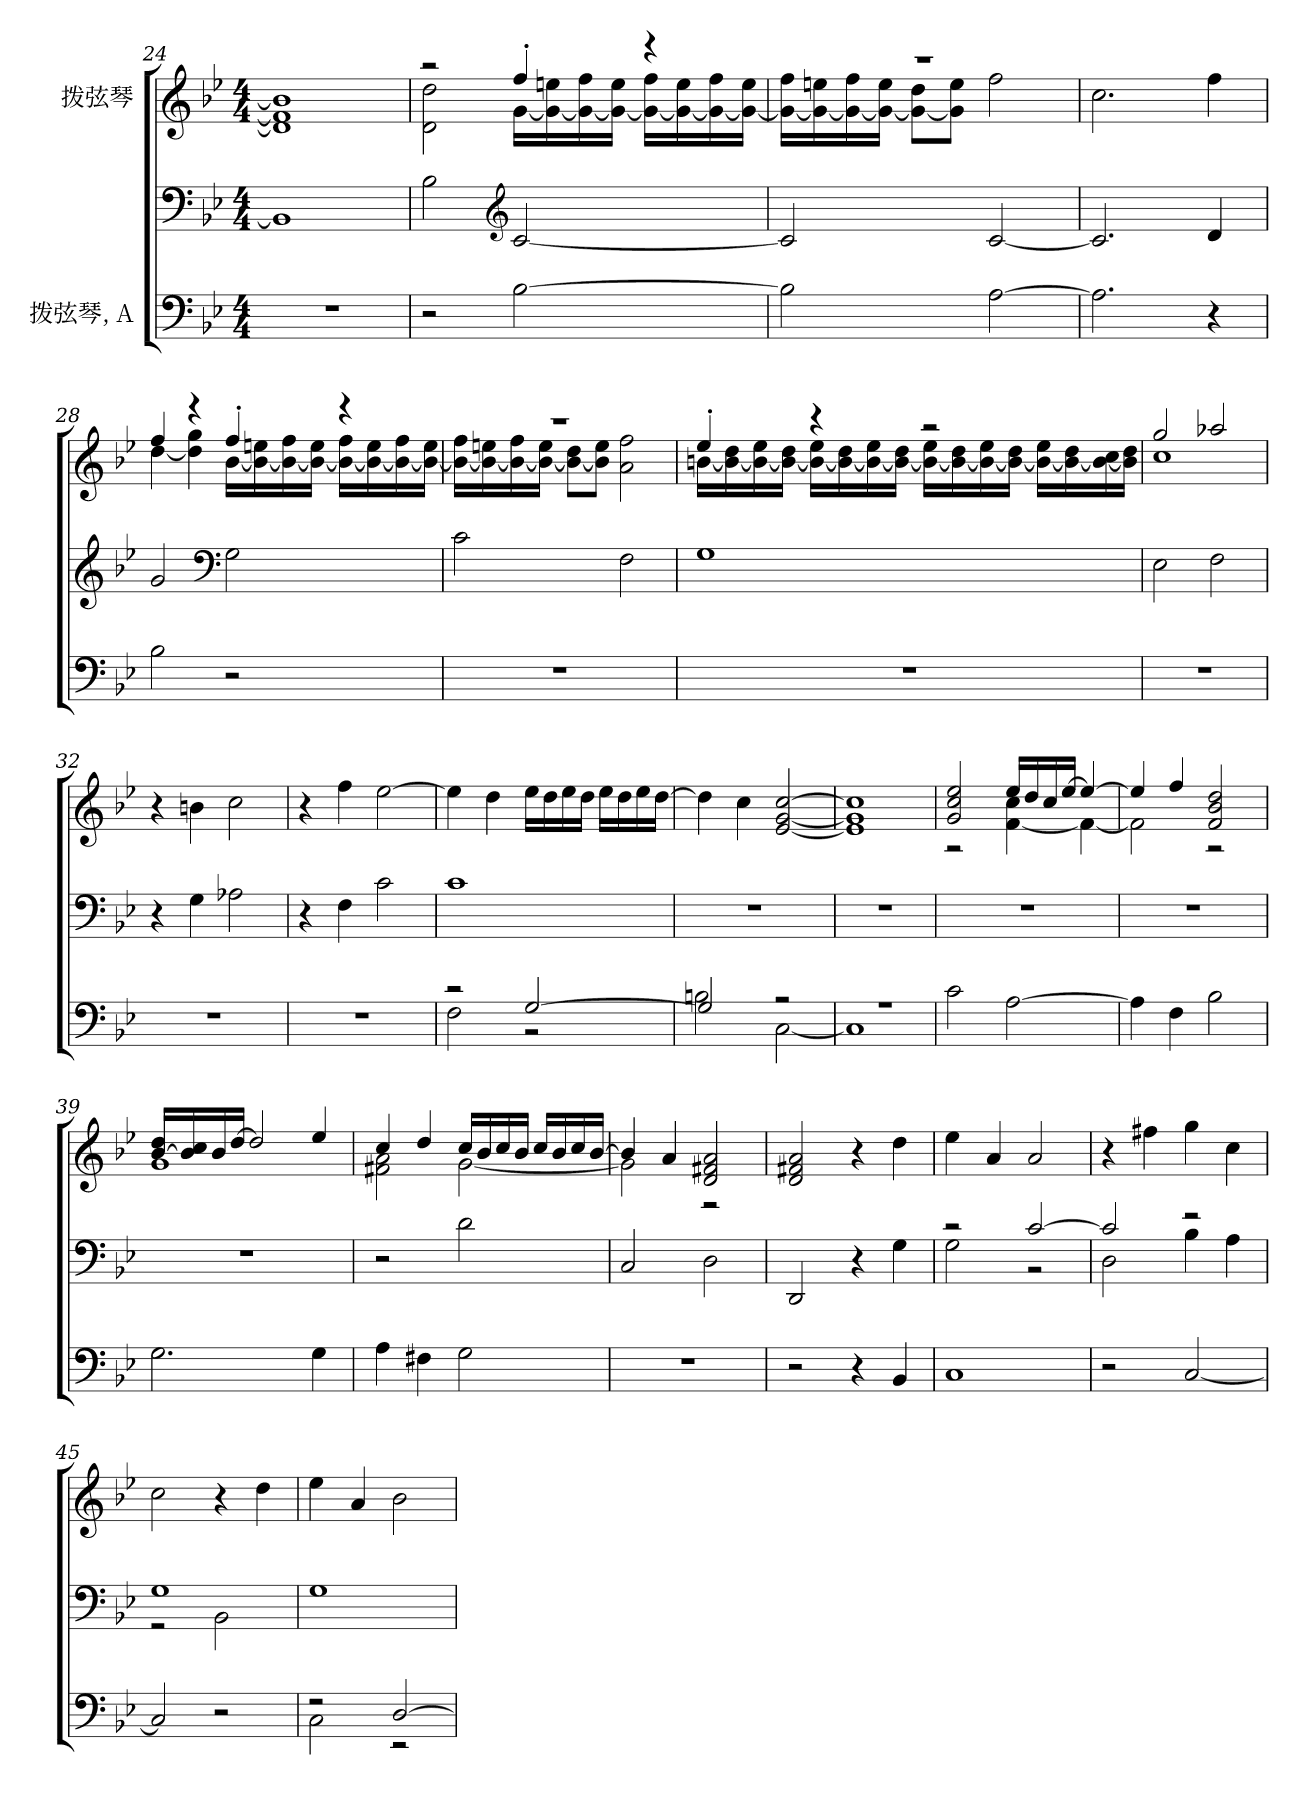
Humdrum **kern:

**kern	**kern	**kern
*part2	*part2	*part1
*staff3	*staff2	*staff1
*I"拨弦琴, A	*	*I"拨弦琴
*clefF4	*clefF4	*clefG2
*k[b-e-]	*k[b-e-]	*k[b-e-]
*M4/4	*M4/4	*M4/4
=24	=24	=24
1r	1BB-]	1d] 1f] 1b-]
!!LO:PB:g=z
=25	=25	=25
*	*	*^
2r	2B-\	2r	2d\ 2dd\
*	*clefG2	*	*
[2B-\	[2c/	4ff'/	[16g\LL
.	.	.	16g\_ 16een\
.	.	.	16g\_ 16ff\
.	.	.	16g\_ 16ee\JJ
.	.	4r	16g\_ 16ff\LL
.	.	.	16g\_ 16ee\
.	.	.	16g\_ 16ff\
.	.	.	16g\_ 16ee\JJ
=26	=26	=26	=26
2B-\]	2c/]	1r	16g\_ 16ff\LL
.	.	.	16g\_ 16een\
.	.	.	16g\_ 16ff\
.	.	.	16g\_ 16ee\JJ
.	.	.	8g\_ 8dd\L
.	.	.	8g\] 8ee\J
[2A\	[2c/	.	2ff\
*	*	*v	*v
=27	=27	=27
2.A\]	2.c/]	2.cc\
4r	4d/	4ff\
!!LO:LB:g=z
=28	=28	=28
*	*	*^
2B-\	2g/	4ff/	[4dd\
.	.	4r	4dd\] 4gg\
*	*clefF4	*	*
2r	2G\	4ff'/	[16b-\LL
.	.	.	16b-\_ 16een\
.	.	.	16b-\_ 16ff\
.	.	.	16b-\_ 16ee\JJ
.	.	4r	16b-\_ 16ff\LL
.	.	.	16b-\_ 16ee\
.	.	.	16b-\_ 16ff\
.	.	.	16b-\_ 16ee\JJ
=29	=29	=29	=29
1r	2c\	1r	16b-\_ 16ff\LL
.	.	.	16b-\_ 16een\
.	.	.	16b-\_ 16ff\
.	.	.	16b-\_ 16ee\JJ
.	.	.	8b-\_ 8dd\L
.	.	.	8b-\] 8ee\J
.	2F\	.	2a\ 2ff\
!!LO:LB:g=z	!!
=30	=30	=30	=30
1r	1G	4ee-'/	[16bn\LL
.	.	.	16b\_ 16dd\
.	.	.	16b\_ 16ee-\
.	.	.	16b\_ 16dd\JJ
.	.	4r	16b\_ 16ee-\LL
.	.	.	16b\_ 16dd\
.	.	.	16b\_ 16ee-\
.	.	.	16b\_ 16dd\JJ
.	.	2r	16b\_ 16ee-\LL
.	.	.	16b\_ 16dd\
.	.	.	16b\_ 16ee-\
.	.	.	16b\_ 16dd\JJ
.	.	.	16b\_ 16ee-\LL
.	.	.	16b\_ 16dd\
.	.	.	16b\_ 16cc\
.	.	.	16b\] 16dd\JJ
=31	=31	=31	=31
1r	2E-\	2gg/	1cc
.	2F\	2aa-X/	.
*	*	*v	*v
=32	=32	=32
1r	4r	4r
.	4G\	4bn\
.	2A-X\	2cc\
=33	=33	=33
1r	4r	4r
.	4F\	4ff\
.	2c\	[2ee-\
!!LO:LB:g=z
=34	=34	=34
*^	*	*
2r	2F\	1c	4ee-\]
.	.	.	4dd\
[2G/	2r	.	16ee-\LL
.	.	.	16dd\
.	.	.	16ee-\
.	.	.	16dd\JJ
.	.	.	16ee-\LL
.	.	.	16dd\
.	.	.	16ee-\
.	.	.	[16dd\JJ
=35	=35	=35	=35
2G/]	2Bn\	1r	4dd\]
.	.	.	4cc\
2r	[2C\	.	[2e-/ [2g/ [2cc/
=36	=36	=36	=36
1r	1C]	1r	1e-] 1g] 1cc]
*v	*v	*	*
=37	=37	=37
*	*	*^
2c\	1r	2g/ 2cc/ 2ee-/	2r
[2A\	.	16ee-/LL	[4f\ 4cc\
.	.	16dd/	.
.	.	16cc/	.
.	.	[16ee-/JJ	.
.	.	4ee-/_	4f\_
=38	=38	=38	=38
4A\]	1r	4ee-/]	2f\]
4F\	.	4ff/	.
2B-\	.	2f/ 2b-/ 2dd/	2r
=39	=39	=39	=39
2.G\	1r	[16b-/ 16dd/LL	1g
.	.	16b-/] 16cc/	.
.	.	16b-/	.
.	.	[16dd/JJ	.
.	.	2dd/]	.
4G\	.	4ee-/	.
!!LO:PB:g=z	!!
=40	=40	=40	=40
4A\	2r	4cc/	2f#X\ 2a\
4F#X\	.	4dd/	.
2G\	2d\	16cc/LL	[2g\
.	.	16b-/	.
.	.	16cc/	.
.	.	16b-/JJ	.
.	.	16cc/LL	.
.	.	16b-/	.
.	.	16cc/	.
.	.	[16b-/JJ	.
=41	=41	=41	=41
1r	2C/	4b-/]	2g\]
.	.	4a/	.
.	2D\	2d/ 2f#X/ 2a/	2r
*	*	*v	*v
=42	=42	=42
2r	2DD/	2d/ 2f#X/ 2a/
4r	4r	4r
4BB-/	4G\	4dd\
=43	=43	=43
*	*^	*
1C	2r	2G\	4ee-\
.	.	.	4a/
.	[2c/	2r	2a/
=44	=44	=44	=44
2r	2c/]	2D\	4r
.	.	.	4ff#X\
[2C/	2r	4B-\	4gg\
.	.	4A\	4cc\
=45	=45	=45	=45
2C/]	1G	2r	2cc\
2r	.	2BB-\	4r
.	.	.	4dd\
*	*v	*v	*
=46	=46	=46
*^	*	*
2r	2C\	1G	4ee-\
.	.	.	4a/
[2D/	2r	.	2b-\
*v	*v	*	*
=	=	=
*-	*-	*-
